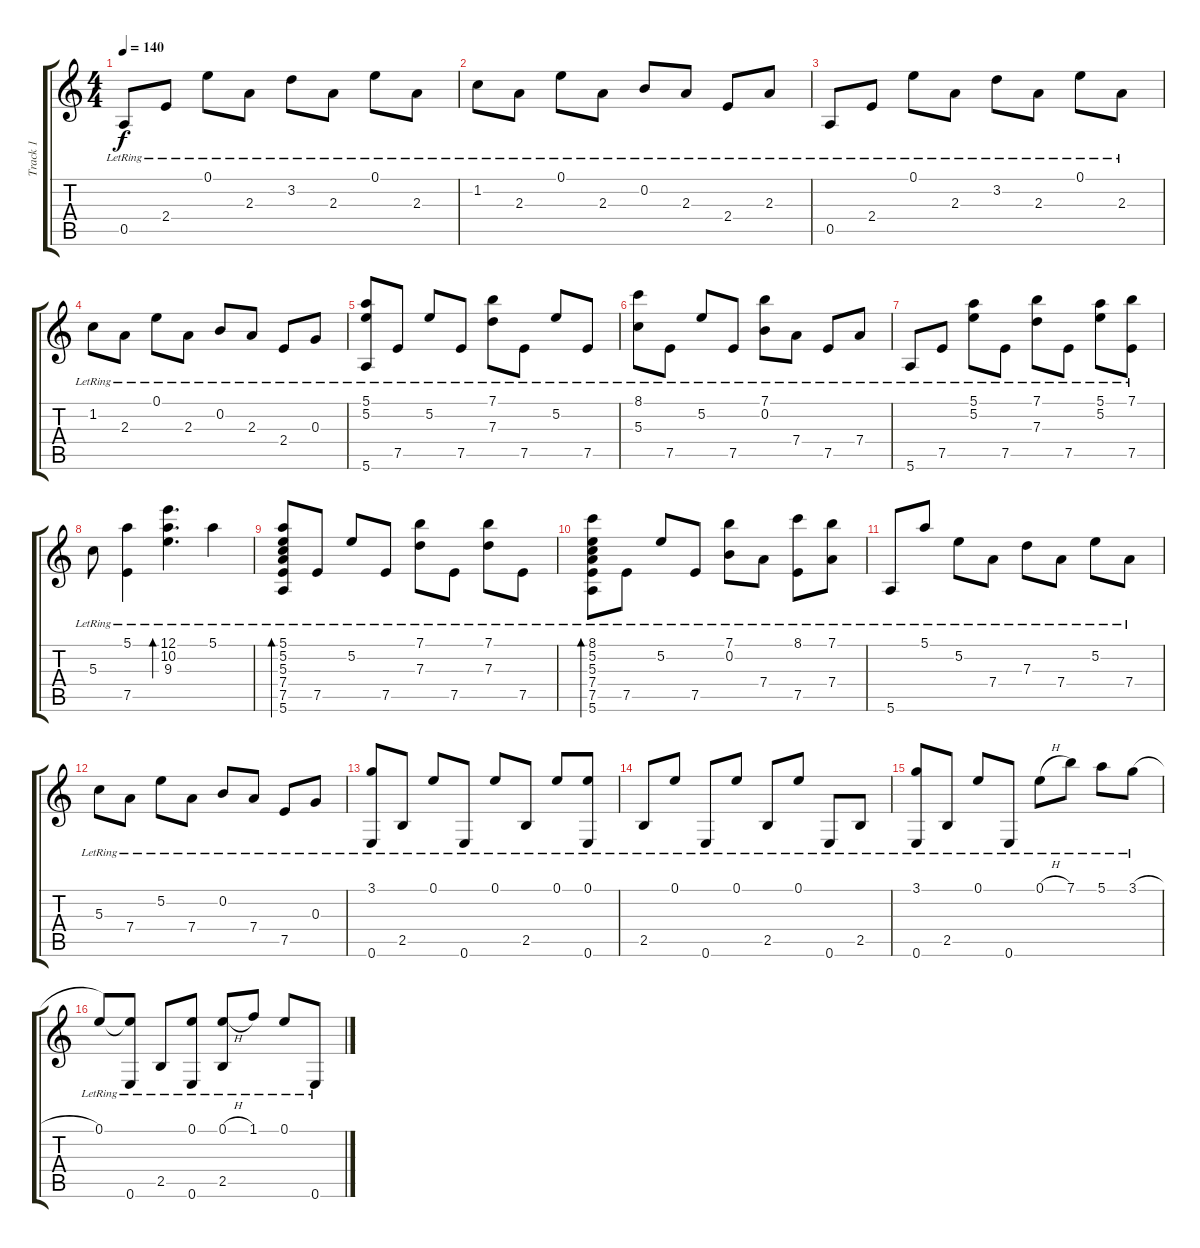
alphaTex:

\track ("Track 1" "Track 1") {instrument acousticguitarnylon}
\staff {score tabs}
\tuning (E4 B3 G3 D3 A2 E2) {hide}
\ts (4 4)
\tempo 140
\clef g2
\ks c
0.5{lr}.8{dy f} 2.4{lr}.8 0.1{lr}.8 2.3{lr}.8 3.2{lr}.8 2.3{lr}.8 0.1{lr}.8 2.3{lr}.8 |
1.2{lr}.8 2.3{lr}.8 0.1{lr}.8 2.3{lr}.8 0.2{lr}.8 2.3{lr}.8 2.4{lr}.8 2.3{lr}.8 |
0.5{lr}.8 2.4{lr}.8 0.1{lr}.8 2.3{lr}.8 3.2{lr}.8 2.3{lr}.8 0.1{lr}.8 2.3{lr}.8 |
1.2{lr}.8 2.3{lr}.8 0.1{lr}.8 2.3{lr}.8 0.2{lr}.8 2.3{lr}.8 2.4{lr}.8 0.3{lr}.8 |
(5.1{lr} 5.2{lr} 5.6{lr}).8 7.5{lr}.8 5.2{lr}.8 7.5{lr}.8 (7.1{lr} 7.3{lr}).8 7.5{lr}.8 5.2{lr}.8 7.5{lr}.8 |
(8.1{lr} 5.3{lr}).8 7.5{lr}.8 5.2{lr}.8 7.5{lr}.8 (7.1{lr} 0.2{lr}).8 7.4{lr}.8 7.5{lr}.8 7.4{lr}.8 |
5.6{lr}.8 7.5{lr}.8 (5.1{lr} 5.2{lr}).8 7.5{lr}.8 (7.1{lr} 7.3{lr}).8 7.5{lr}.8 (5.1{lr} 5.2{lr}).8 (7.1{lr} 7.5{lr}).8 |
5.3{lr}.8 (5.1{lr} 7.5{lr}).4 (12.1{lr} 10.2{lr} 9.3{lr}).4{d bd 240} 5.1{lr}.4 |
(5.1{lr} 5.2{lr} 5.3{lr} 7.4{lr} 7.5{lr} 5.6{lr}).8{bd 30} 7.5{lr}.8 5.2{lr}.8 7.5{lr}.8 (7.1{lr} 7.3{lr}).8 7.5{lr}.8 (7.1{lr} 7.3{lr}).8 7.5{lr}.8 |
(8.1{lr} 5.2{lr} 5.3{lr} 7.4{lr} 7.5{lr} 5.6{lr}).8{bd 30} 7.5{lr}.8 5.2{lr}.8 7.5{lr}.8 (7.1{lr} 0.2{lr}).8 7.4{lr}.8 (8.1{lr} 7.5{lr}).8 (7.1{lr} 7.4{lr}).8 |
5.6{lr}.8 5.1{lr}.8 5.2{lr}.8 7.4{lr}.8 7.3{lr}.8 7.4{lr}.8 5.2{lr}.8 7.4{lr}.8 |
5.3{lr}.8 7.4{lr}.8 5.2{lr}.8 7.4{lr}.8 0.2{lr}.8 7.4{lr}.8 7.5{lr}.8 0.3{lr}.8 |
(3.1{lr} 0.6{lr}).8 2.5{lr}.8 0.1{lr}.8 0.6{lr}.8 0.1{lr}.8 2.5{lr}.8 0.1{lr}.8 (0.1{lr} 0.6{lr}).8 |
2.5{lr}.8 0.1{lr}.8 0.6{lr}.8 0.1{lr}.8 2.5{lr}.8 0.1{lr}.8 0.6{lr}.8 2.5{lr}.8 |
(3.1{lr} 0.6{lr}).8 2.5{lr}.8 0.1{lr}.8 0.6{lr}.8 0.1{h lr}.8 7.1{lr}.8 5.1{lr}.8 3.1{h lr}.8 |
0.1{lr}.8 (0.1{t} 0.6{lr}).8 2.5{lr}.8 (0.1{lr} 0.6{lr}).8 (0.1{h lr} 2.5{lr}).8 1.1{lr}.8 0.1{lr}.8 0.6{lr}.8
